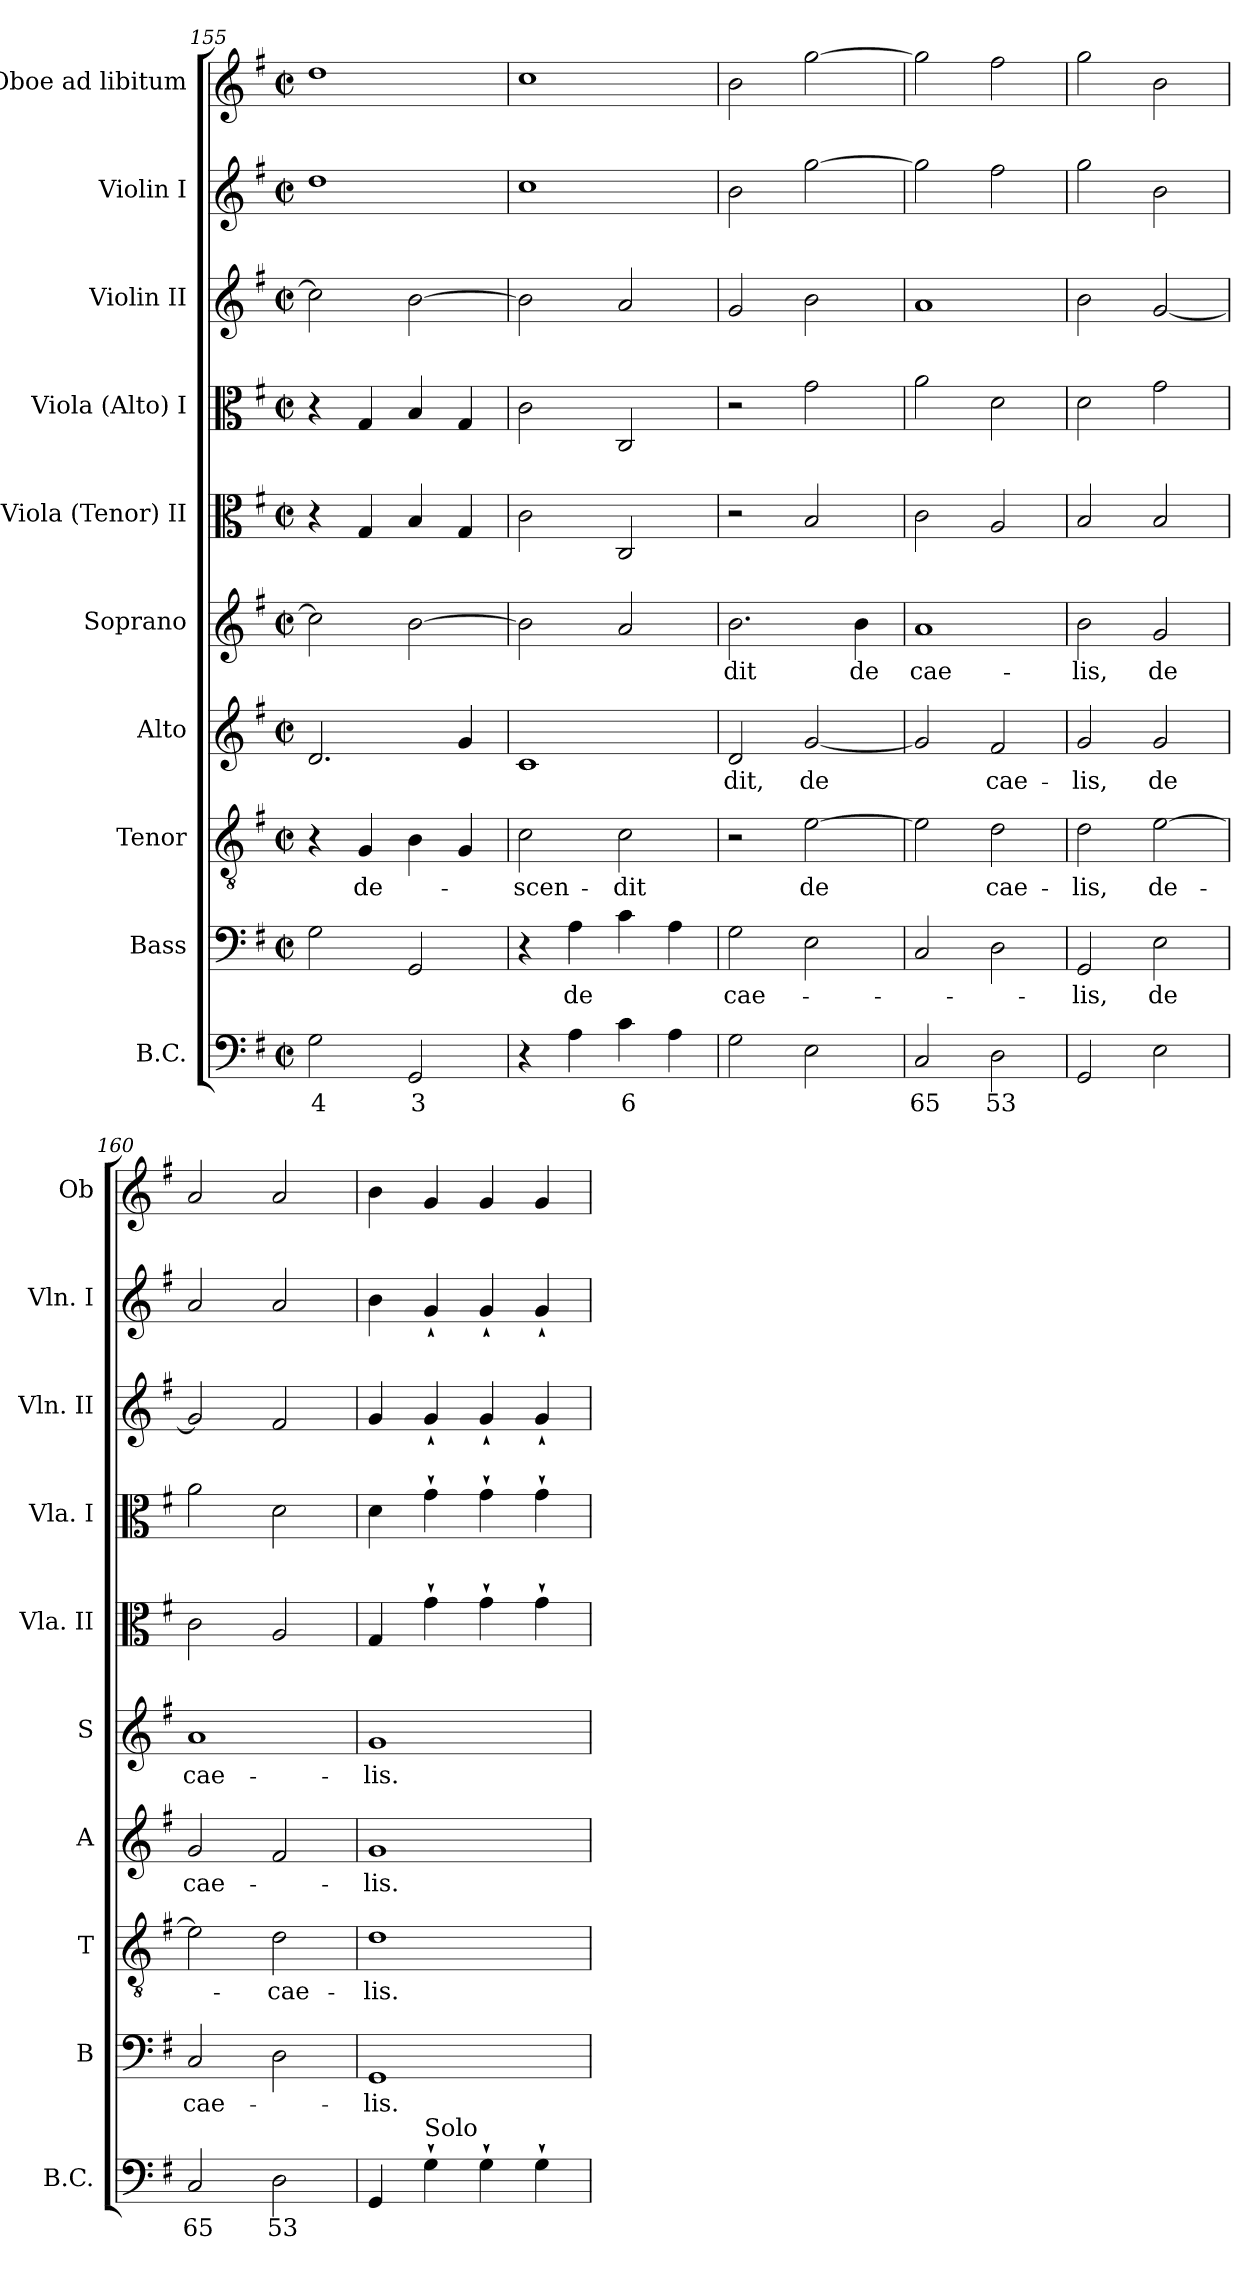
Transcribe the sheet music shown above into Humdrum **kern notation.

**kern	**text	**kern	**text	**kern	**text	**kern	**text	**kern	**text	**kern	**kern	**kern	**kern	**kern
*part10	*part10	*part9	*part9	*part8	*part8	*part7	*part7	*part6	*part6	*part5	*part4	*part3	*part2	*part1
*staff10	*staff10	*staff9	*staff9	*staff8	*staff8	*staff7	*staff7	*staff6	*staff6	*staff5	*staff4	*staff3	*staff2	*staff1
*I"B.C.	*	*I"Bass	*	*I"Tenor	*	*I"Alto	*	*I"Soprano	*	*I"Viola (Tenor) II	*I"Viola (Alto) I	*I"Violin II	*I"Violin I	*I"Oboe ad libitum
*I'B.C.	*	*I'B	*	*I'T	*	*I'A	*	*I'S	*	*I'Vla. II	*I'Vla. I	*I'Vln. II	*I'Vln. I	*I'Ob
*clefF4	*	*clefF4	*	*clefGv2	*	*clefG2	*	*clefG2	*	*clefC3	*clefC3	*clefG2	*clefG2	*clefG2
*k[f#]	*	*k[f#]	*	*k[f#]	*	*k[f#]	*	*k[f#]	*	*k[f#]	*k[f#]	*k[f#]	*k[f#]	*k[f#]
*G:	*	*G:	*	*G:	*	*G:	*	*G:	*	*G:	*G:	*G:	*G:	*G:
*M2/2	*	*M2/2	*	*M2/2	*	*M2/2	*	*M2/2	*	*M2/2	*M2/2	*M2/2	*M2/2	*M2/2
*met(c|)	*	*met(c|)	*	*met(c|)	*	*met(c|)	*	*met(c|)	*	*met(c|)	*met(c|)	*met(c|)	*met(c|)	*met(c|)
=155	=155	=155	=155	=155	=155	=155	=155	=155	=155	=155	=155	=155	=155	=155
!	!LO:LY:b	!	!	!	!	!	!	!	!	!	!	!	!	!
2G\	4	2G\	.	4r	.	2.d/	.	2cc\]	.	4r	4r	2cc\]	1dd	1dd
!	!	!	!	!	!LO:LY:b	!	!	!	!	!	!	!	!	!
.	.	.	.	4G/	de-	.	.	.	.	4G/	4G/	.	.	.
!	!LO:LY:b	!	!	!	!	!	!	!	!	!	!	!	!	!
2GG/	3	2GG/	.	4B\	.	.	.	[2b\	.	4B/	4B/	[2b\	.	.
.	.	.	.	4G/	.	4g/	.	.	.	4G/	4G/	.	.	.
!!LO:PB:g=z
=156	=156	=156	=156	=156	=156	=156	=156	=156	=156	=156	=156	=156	=156	=156
!	!	!	!	!	!LO:LY:b	!	!	!	!	!	!	!	!	!
4r	.	4r	.	2c\	-scen-	1c	.	2b\]	.	2c\	2c\	2b\]	1cc	1cc
!	!	!	!LO:LY:b	!	!	!	!	!	!	!	!	!	!	!
4A\	.	4A\	de	.	.	.	.	.	.	.	.	.	.	.
!	!LO:LY:b	!	!	!	!LO:LY:b	!	!	!	!	!	!	!	!	!
4c\	6	4c\	.	2c\	-dit	.	.	2a/	.	2C/	2C/	2a/	.	.
4A\	.	4A\	.	.	.	.	.	.	.	.	.	.	.	.
=157	=157	=157	=157	=157	=157	=157	=157	=157	=157	=157	=157	=157	=157	=157
!	!	!	!LO:LY:b	!	!	!	!LO:LY:b	!	!LO:LY:b	!	!	!	!	!
2G\	.	2G\	cae-	2r	.	2d/	-dit,	2.b\	-dit	2r	2r	2g/	2b\	2b\
!	!	!	!	!	!LO:LY:b	!	!LO:LY:b	!	!	!	!	!	!	!
2E\	.	2E\	.	[2e\	de	[2g/	de	.	.	2B/	2g\	2b\	[2gg\	[2gg\
!	!	!	!	!	!	!	!	!	!LO:LY:b	!	!	!	!	!
.	.	.	.	.	.	.	.	4b\	de	.	.	.	.	.
=158	=158	=158	=158	=158	=158	=158	=158	=158	=158	=158	=158	=158	=158	=158
!	!LO:LY:b	!	!	!	!	!	!	!	!LO:LY:b	!	!	!	!	!
2C/	65	2C/	.	2e\]	.	2g/]	.	1a	cae-	2c\	2a\	1a	2gg\]	2gg\]
!	!LO:LY:b	!	!	!	!LO:LY:b	!	!LO:LY:b	!	!	!	!	!	!	!
2D\	53	2D\	.	2d\	cae-	2f#/	cae-	.	.	2A/	2d\	.	2ff#\	2ff#\
=159	=159	=159	=159	=159	=159	=159	=159	=159	=159	=159	=159	=159	=159	=159
!	!	!	!LO:LY:b	!	!LO:LY:b	!	!LO:LY:b	!	!LO:LY:b	!	!	!	!	!
2GG/	.	2GG/	-lis,	2d\	-lis,	2g/	-lis,	2b\	-lis,	2B/	2d\	2b\	2gg\	2gg\
!	!	!	!LO:LY:b	!	!LO:LY:b	!	!LO:LY:b	!	!LO:LY:b	!	!	!	!	!
2E\	.	2E\	de	[2e\	de-	2g/	de	2g/	de	2B/	2g\	[2g/	2b\	2b\
=160	=160	=160	=160	=160	=160	=160	=160	=160	=160	=160	=160	=160	=160	=160
!	!LO:LY:b	!	!LO:LY:b	!	!	!	!LO:LY:b	!	!LO:LY:b	!	!	!	!	!
2C/	65	2C/	cae-	2e\]	.	2g/	cae-	1a	cae-	2c\	2a\	2g/]	2a/	2a/
!	!LO:LY:b	!	!	!	!LO:LY:b	!	!	!	!	!	!	!	!	!
2D\	53	2D\	.	2d\	-cae-	2f#/	.	.	.	2A/	2d\	2f#/	2a/	2a/
=161	=161	=161	=161	=161	=161	=161	=161	=161	=161	=161	=161	=161	=161	=161
!	!	!	!LO:LY:b	!	!LO:LY:b	!	!LO:LY:b	!	!LO:LY:b	!	!	!	!	!
4GG/	.	1GG	-lis.	1d	-lis.	1g	-lis.	1g	-lis.	4G/	4d\	4g/	4b\	4b\
!LO:TX:a:t=Solo	!	!	!	!	!	!	!	!	!	!	!	!	!	!
4G`>\	.	.	.	.	.	.	.	.	.	4g`>\	4g`>\	4g`</	4g`</	4g/
4G`>\	.	.	.	.	.	.	.	.	.	4g`>\	4g`>\	4g`</	4g`</	4g/
4G`>\	.	.	.	.	.	.	.	.	.	4g`>\	4g`>\	4g`</	4g`</	4g/
=	=	=	=	=	=	=	=	=	=	=	=	=	=	=
*-	*-	*-	*-	*-	*-	*-	*-	*-	*-	*-	*-	*-	*-	*-
